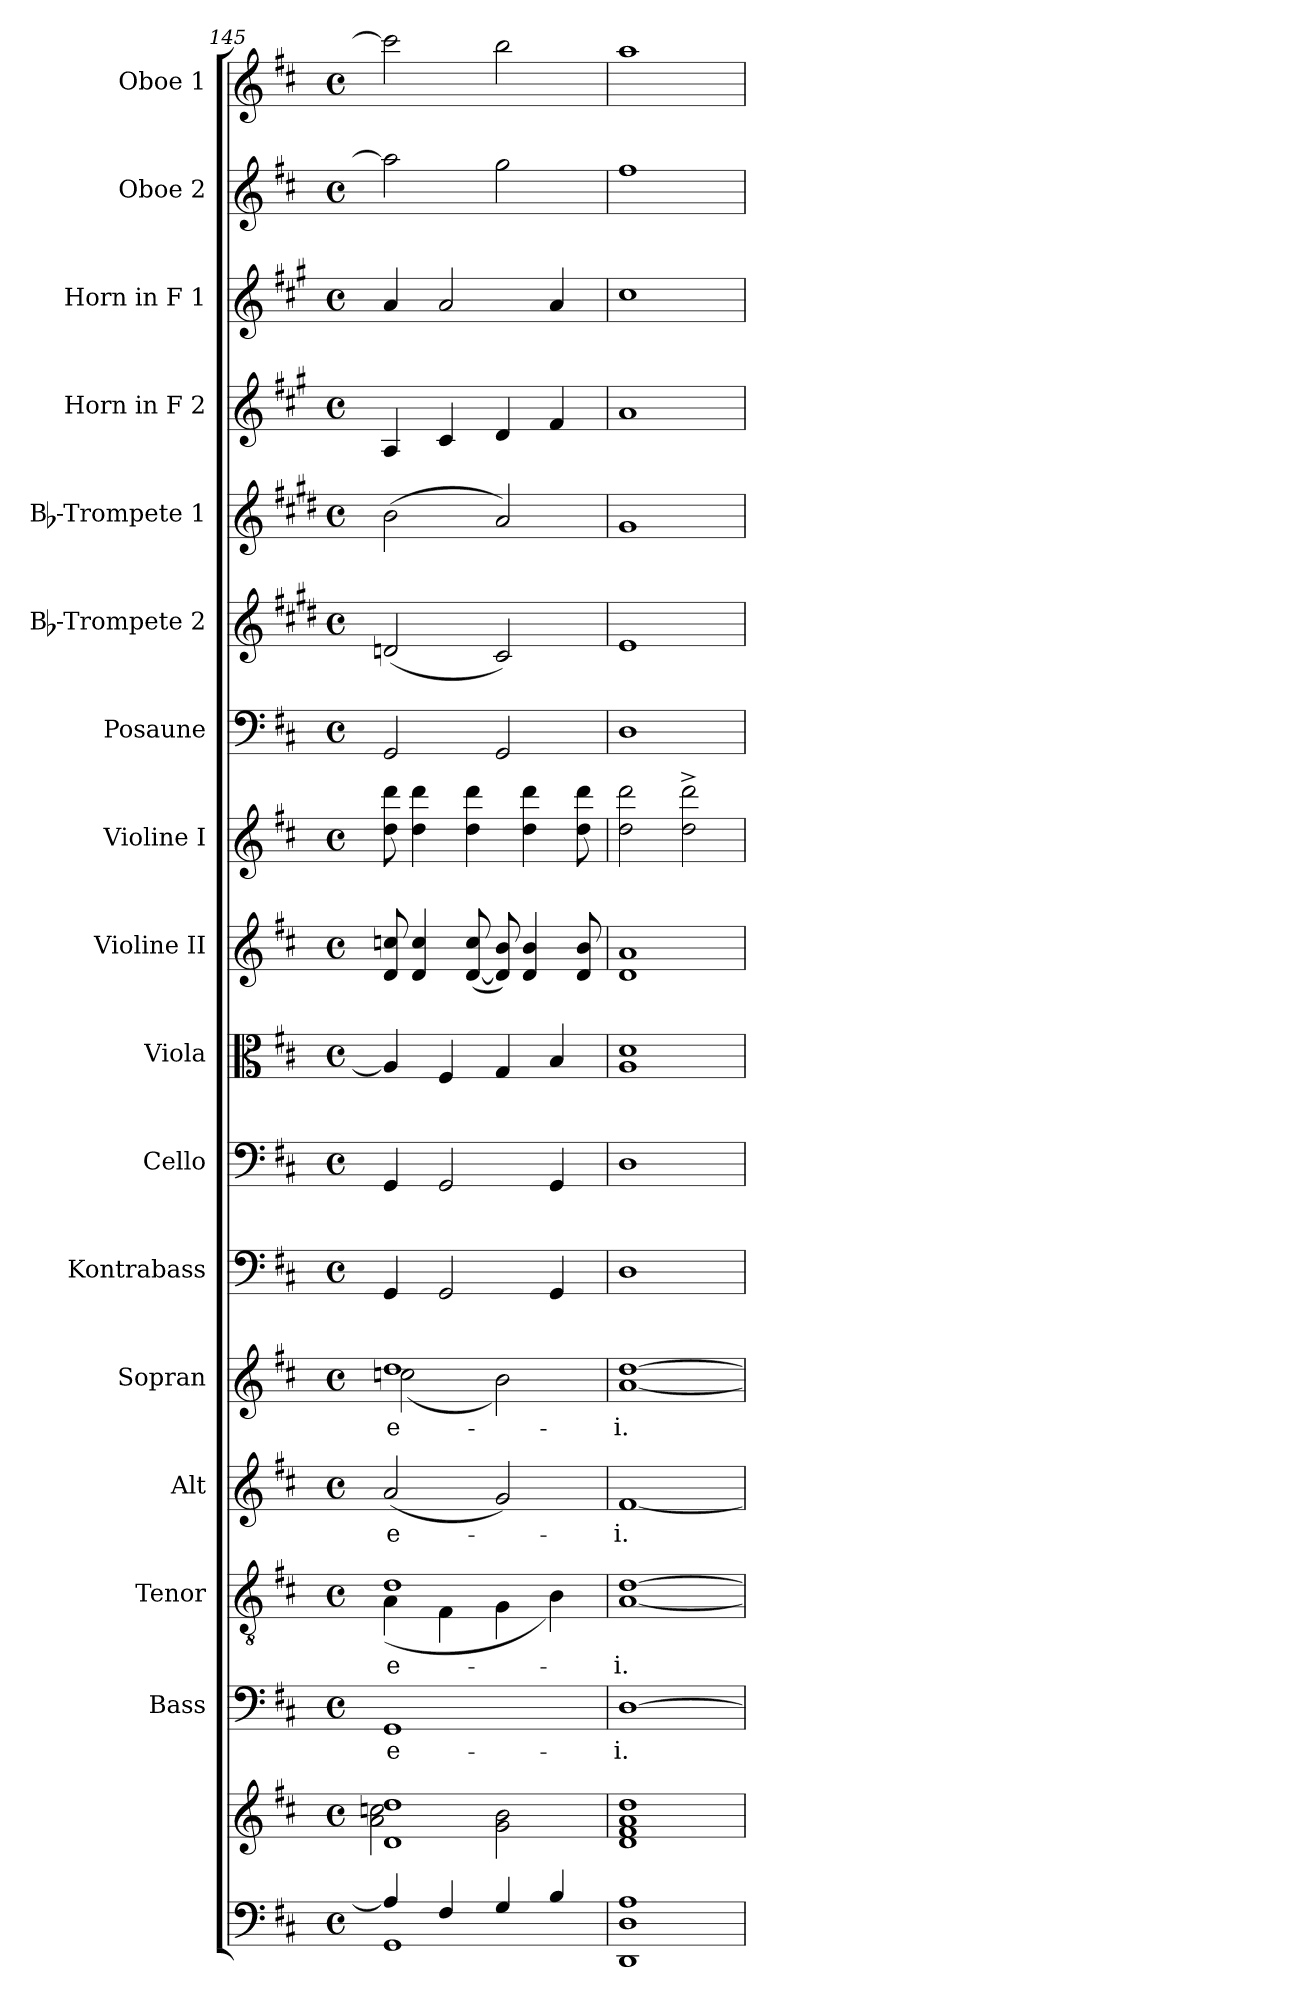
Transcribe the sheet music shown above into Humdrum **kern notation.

**kern	**kern	**kern	**text	**kern	**text	**kern	**text	**kern	**text	**kern	**kern	**kern	**kern	**kern	**kern	**kern	**kern	**kern	**kern	**kern	**kern
*part17	*part17	*part16	*part16	*part15	*part15	*part14	*part14	*part13	*part13	*part12	*part11	*part10	*part9	*part8	*part7	*part6	*part5	*part4	*part3	*part2	*part1
*staff18	*staff17	*staff16	*staff16	*staff15	*staff15	*staff14	*staff14	*staff13	*staff13	*staff12	*staff11	*staff10	*staff9	*staff8	*staff7	*staff6	*staff5	*staff4	*staff3	*staff2	*staff1
*	*	*I"Bass	*	*I"Tenor	*	*I"Alt	*	*I"Sopran	*	*I"Kontrabass	*I"Cello	*I"Viola	*I"Violine II	*I"Violine I	*I"Posaune	*I"Bb-Trompete 2	*I"Bb-Trompete 1	*I"Horn in F 2	*I"Horn in F 1	*I"Oboe 2	*I"Oboe 1
*	*	*I'B.	*	*I'T.	*	*I'A.	*	*I'S.	*	*I'Kb.	*	*I'Vla.	*I'Vl. II	*I'Vl. I	*I'Pos.	*I'Bb Trp. 2	*I'Bb Trp. 1	*	*	*I'Ob. 2	*I'Ob. 1
*clefF4	*clefG2	*clefF4	*	*clefGv2	*	*clefG2	*	*clefG2	*	*clefF4	*clefF4	*clefC3	*clefG2	*clefG2	*clefF4	*clefG2	*clefG2	*clefG2	*clefG2	*clefG2	*clefG2
*	*	*	*	*	*	*	*	*	*	*ITrd7c12	*	*	*	*	*	*ITrd1c2	*ITrd1c2	*ITrd4c7	*ITrd4c7	*	*
*k[f#c#]	*k[f#c#]	*k[f#c#]	*	*k[f#c#]	*	*k[f#c#]	*	*k[f#c#]	*	*k[f#c#]	*k[f#c#]	*k[f#c#]	*k[f#c#]	*k[f#c#]	*k[f#c#]	*k[f#c#]	*k[f#c#]	*k[f#c#]	*k[f#c#]	*k[f#c#]	*k[f#c#]
*D:	*D:	*D:	*	*D:	*	*D:	*	*D:	*	*D:	*D:	*D:	*D:	*D:	*D:	*D:	*D:	*D:	*D:	*D:	*D:
*M4/4	*M4/4	*M4/4	*	*M4/4	*	*M4/4	*	*M4/4	*	*M4/4	*M4/4	*M4/4	*M4/4	*M4/4	*M4/4	*M4/4	*M4/4	*M4/4	*M4/4	*M4/4	*M4/4
*met(c)	*met(c)	*met(c)	*	*met(c)	*	*met(c)	*	*met(c)	*	*met(c)	*met(c)	*met(c)	*met(c)	*met(c)	*met(c)	*met(c)	*met(c)	*met(c)	*met(c)	*met(c)	*met(c)
=145	=145	=145	=145	=145	=145	=145	=145	=145	=145	=145	=145	=145	=145	=145	=145	=145	=145	=145	=145	=145	=145
*^	*^	*	*	*	*	*	*	*	*	*	*	*	*	*	*	*	*	*	*	*	*
!	!	!	!	!	!LO:LY:b	!	!LO:LY:b	!	!LO:LY:b	!	!LO:LY:b	!	!	!	!	!	!	!	!	!	!	!	!
*	*	*	*	*	*	*^	*	*	*	*^	*	*	*	*	*	*	*	*	*	*	*	*	*
4A/]	1GG	1d 1dd	2a\ 2ccn\	1GG	e-	1d	(<4A\	e-	(<2a/	e-	1dd	(<2ccn\	e-	4GGG/	4GG/	4A/]	8d/ 8ccn/	8dd\ 8ddd\	2GG/	(<2cn/	(>2a\	4D/	4d/	2aa\]	2ccc\]
.	.	.	.	.	.	.	.	.	.	.	.	.	.	.	.	.	4d/ 4cc/	4dd\ 4ddd\	.	.	.	.	.	.	.
4F#/	.	.	.	.	.	.	4F#\	.	.	.	.	.	.	2GGG/	2GG/	4F#/	.	.	.	.	.	4F#/	2d/	.	.
.	.	.	.	.	.	.	.	.	.	.	.	.	.	.	.	.	([8d/ 8cc/	4dd\ 4ddd\	.	.	.	.	.	.	.
4G/	.	.	2g\ 2b\	.	.	.	4G\	.	2g/)	.	.	2b\)	.	.	.	4G/	8d/] 8b/)	.	2GG/	2B/)	2g/)	4G/	.	2gg\	2bb\
.	.	.	.	.	.	.	.	.	.	.	.	.	.	.	.	.	4d/ 4b/	4dd\ 4ddd\	.	.	.	.	.	.	.
4B/	.	.	.	.	.	.	4B\)	.	.	.	.	.	.	4GGG/	4GG/	4B/	.	.	.	.	.	4B/	4d/	.	.
.	.	.	.	.	.	.	.	.	.	.	.	.	.	.	.	.	8d/ 8b/	8dd\ 8ddd\	.	.	.	.	.	.	.
*	*	*v	*v	*	*	*v	*v	*	*	*	*v	*v	*	*	*	*	*	*	*	*	*	*	*	*	*
=146	=146	=146	=146	=146	=146	=146	=146	=146	=146	=146	=146	=146	=146	=146	=146	=146	=146	=146	=146	=146	=146	=146
!	!	!	!	!LO:LY:b	!	!LO:LY:b	!	!LO:LY:b	!	!LO:LY:b	!	!	!	!	!	!	!	!	!	!	!	!
1D 1A	1DD	1d 1f# 1a 1dd	[1D	-i.	[1A [1d	-i.	[1f#	-i.	[1a [1dd	-i.	1DD	1D	1A 1d	1d 1a	2dd\ 2ddd\	1D	1d	1f#	1d	1f#	1ff#	1aa
.	.	.	.	.	.	.	.	.	.	.	.	.	.	.	2dd\^> 2ddd\^>	.	.	.	.	.	.	.
*v	*v	*	*	*	*	*	*	*	*	*	*	*	*	*	*	*	*	*	*	*	*	*
=	=	=	=	=	=	=	=	=	=	=	=	=	=	=	=	=	=	=	=	=	=
*-	*-	*-	*-	*-	*-	*-	*-	*-	*-	*-	*-	*-	*-	*-	*-	*-	*-	*-	*-	*-	*-
